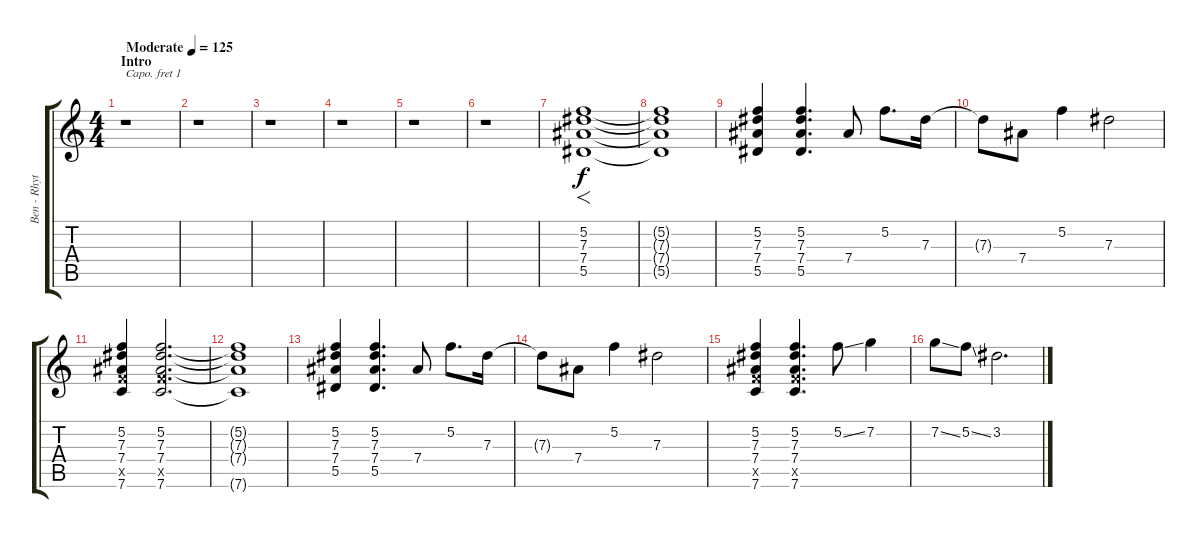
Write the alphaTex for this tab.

\track ("Ben - Rhythm Guitar" "Ben - Rhyt") {instrument electricguitarjazz}
\staff {score tabs}
\capo 1
\tuning (E4 B3 G3 D3 A2 E2) {hide}
\ts (4 4)
\section ("" "Intro")
\tempo (125 "Moderate")
\clef g2
\ks c
r.1{dy f instrument electricguitarjazz} |
r.1 |
r.1 |
r.1 |
r.1 |
r.1 |
(5.2 7.3 7.4 5.5).1{f} |
(5.2{t} 7.3{t} 7.4{t} 5.5{t}).1 |
(5.2 7.3 7.4 5.5).4 (5.2 7.3 7.4 5.5).4{d} 7.4.8 5.2.8{d} 7.3.16 |
7.3{t}.8 7.4.8 5.2.4 7.3.2 |
(5.2 7.3 7.4 7.5{x} 7.6).4 (5.2 7.3 7.4 7.5{x} 7.6).2{d} |
(5.2{t} 7.3{t} 7.4{t} 7.6{t}).1 |
(5.2 7.3 7.4 5.5).4 (5.2 7.3 7.4 5.5).4{d} 7.4.8 5.2.8{d} 7.3.16 |
7.3{t}.8 7.4.8 5.2.4 7.3.2 |
(5.2 7.3 7.4 7.5{x} 7.6).4 (5.2 7.3 7.4 7.5{x} 7.6).4{d} 5.2{ss}.8 7.2.4 |
7.2{ss}.8 5.2{ss}.8 3.2.2{d}
